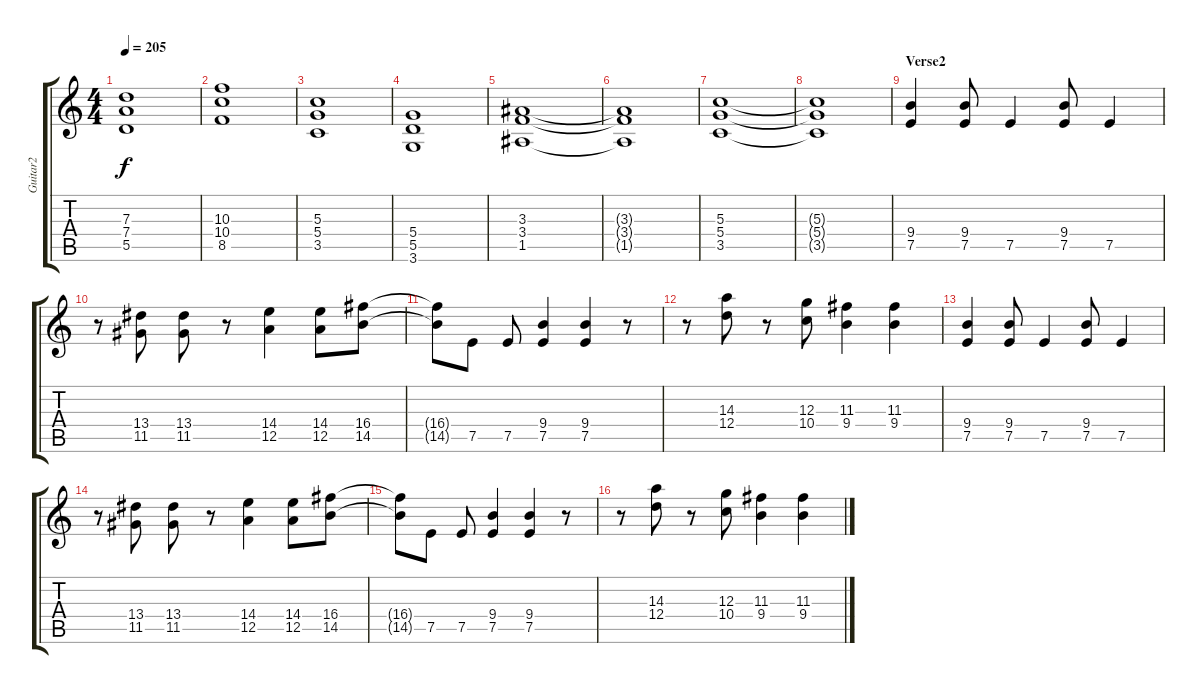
\track ("Guitar2" "Guitar2") {instrument distortionguitar}
\staff {score tabs}
\tuning (E4 B3 G3 D3 A2 E2) {hide}
\ts (4 4)
\tempo 205
\clef g2
\ks c
(7.3 7.4 5.5).1{dy f} |
(10.3 10.4 8.5).1 |
(5.3 5.4 3.5).1 |
(5.4 5.5 3.6).1 |
(3.3 3.4 1.5).1 |
(3.3{t} 3.4{t} 1.5{t}).1 |
(5.3 5.4 3.5).1 |
(5.3{t} 5.4{t} 3.5{t}).1 |
\section ("" "Verse2")
(9.4 7.5).4 (9.4 7.5).8 7.5.4 (9.4 7.5).8 7.5.4 |
r.8 (13.4 11.5).8 (13.4 11.5).8 r.8 (14.4 12.5).4 (14.4 12.5).8 (16.4 14.5).8 |
(16.4{t} 14.5{t}).8 7.5.8 7.5.8 (9.4 7.5).4 (9.4 7.5).4 r.8 |
r.8 (14.3 12.4).8 r.8 (12.3 10.4).8 (11.3 9.4).4 (11.3 9.4).4 |
(9.4 7.5).4 (9.4 7.5).8 7.5.4 (9.4 7.5).8 7.5.4 |
r.8 (13.4 11.5).8 (13.4 11.5).8 r.8 (14.4 12.5).4 (14.4 12.5).8 (16.4 14.5).8 |
(16.4{t} 14.5{t}).8 7.5.8 7.5.8 (9.4 7.5).4 (9.4 7.5).4 r.8 |
r.8 (14.3 12.4).8 r.8 (12.3 10.4).8 (11.3 9.4).4 (11.3 9.4).4
